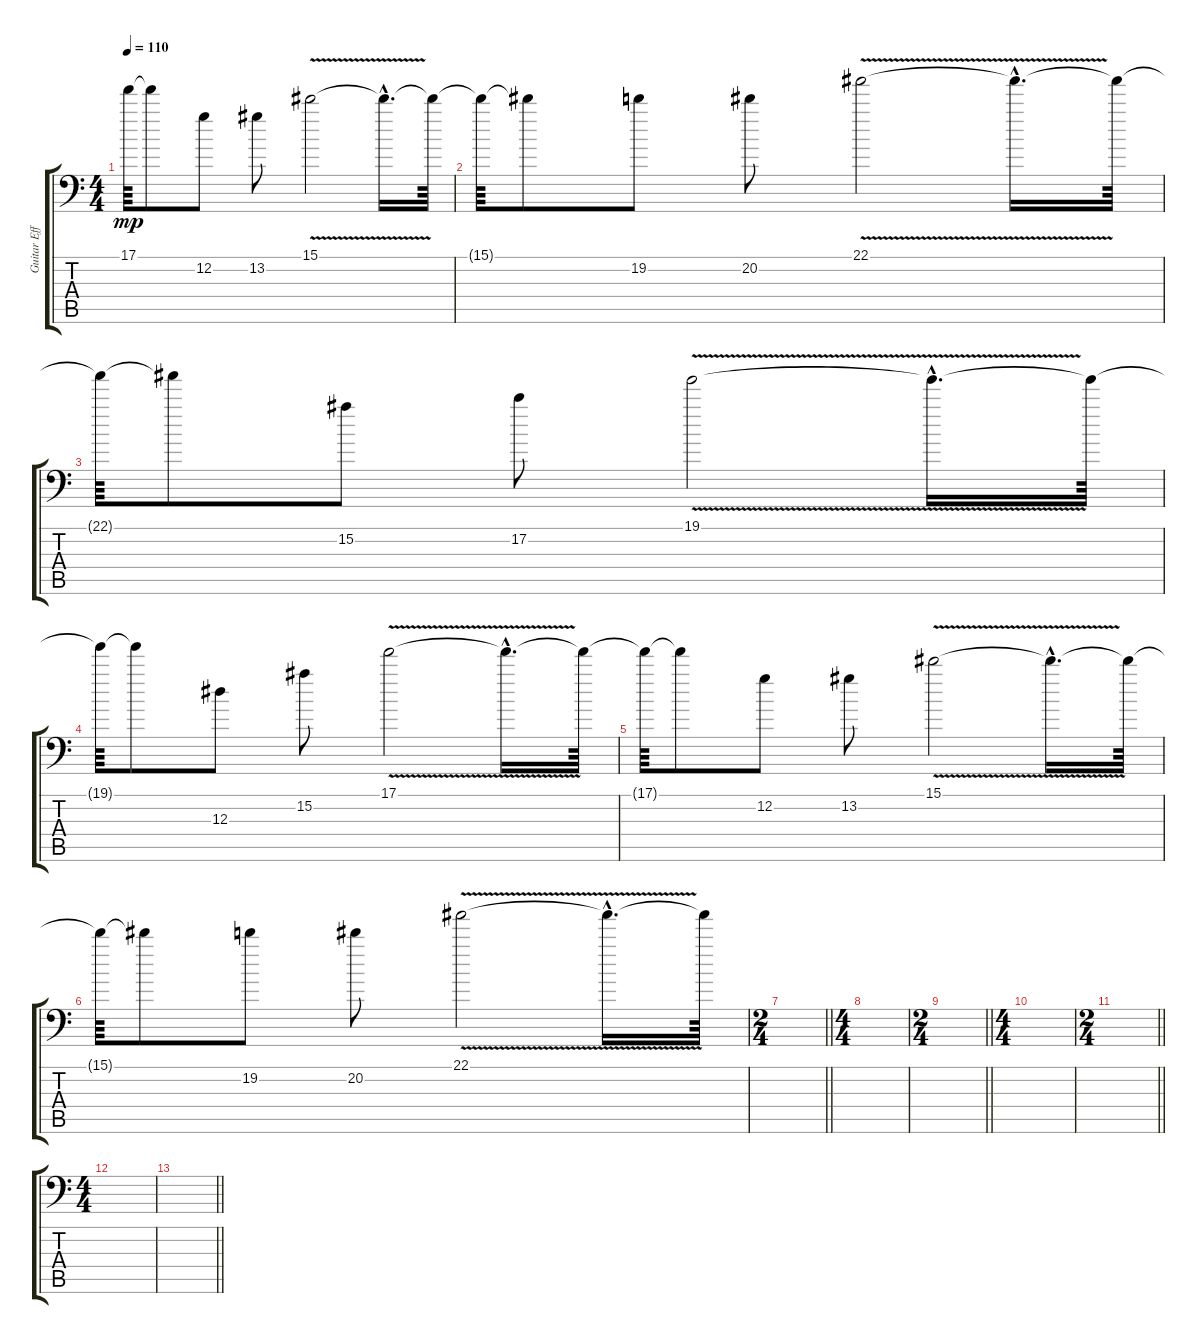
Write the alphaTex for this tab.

\track ("Guitar Effects" "Guitar Eff") {instrument electricguitarclean}
\staff {score tabs}
\tuning (C4 G3 Eb3 Bb2 F2 Bb1) {hide}
\ts (4 4)
\tempo 110
\clef f4
\ks c
17.1{t}.64{dy mp} 17.1{t}.8 12.2.8 13.2.8 15.1{v}.2 15.1{hac t}.16{d} 15.1{t}.64 |
15.1{t}.64 15.1{t}.8 19.2.8 20.2.8 22.1{v}.2 22.1{hac t}.16{d} 22.1{t}.64 |
22.1{t}.64 22.1{t}.8 15.2.8 17.2.8 19.1{v}.2 19.1{hac t}.16{d} 19.1{t}.64 |
19.1{t}.64 19.1{t}.8 12.3.8 15.2.8 17.1{v}.2 17.1{hac t}.16{d} 17.1{t}.64 |
17.1{t}.64 17.1{t}.8 12.2.8 13.2.8 15.1{v}.2 15.1{hac t}.16{d} 15.1{t}.64 |
15.1{t}.64 15.1{t}.8 19.2.8 20.2.8 22.1{v}.2 22.1{hac t}.16{d} 22.1{t}.64 |
\ts (2 4)
\barLineRight lightlight
|
\ts (4 4)
|
\ts (2 4)
\barLineRight lightlight
|
\ts (4 4)
|
\ts (2 4)
\barLineRight lightlight
|
\ts (4 4)
|
\barLineRight lightlight
